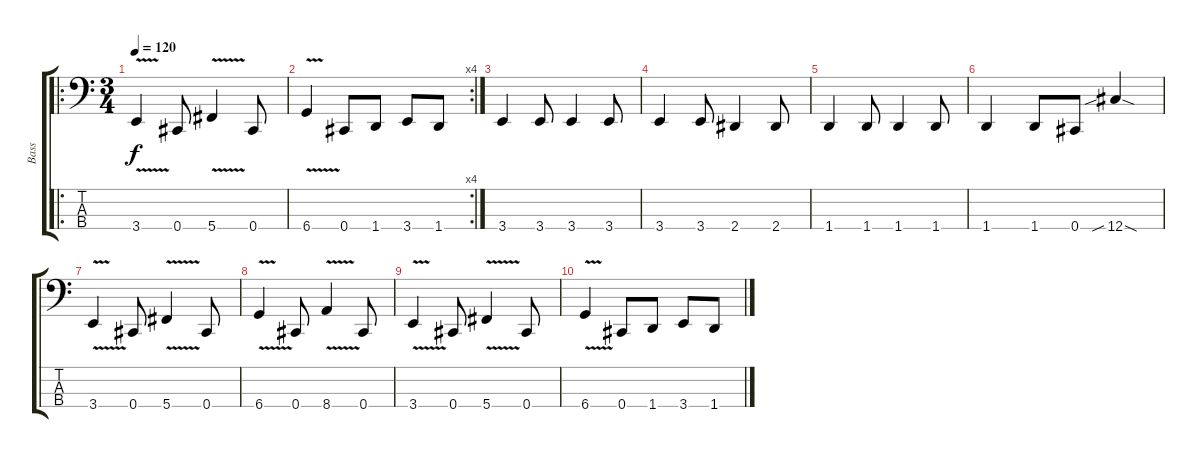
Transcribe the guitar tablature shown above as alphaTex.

\track ("Bass" "Bass") {instrument electricbasspick}
\staff {score tabs}
\tuning (E2 B1 Gb1 Db1) {hide}
\ro
\ts (3 4)
\tempo 120
\clef f4
\ks c
3.4{v}.4{dy f} 0.4.8 5.4{v}.4 0.4.8 |
\rc 4
6.4{v}.4 0.4.8 1.4.8 3.4.8 1.4.8 |
3.4.4 3.4.8 3.4.4 3.4.8 |
3.4.4 3.4.8 2.4.4 2.4.8 |
1.4.4 1.4.8 1.4.4 1.4.8 |
1.4.4 1.4.8 0.4.8 12.4{sib sod}.4 |
3.4{v}.4 0.4.8 5.4{v}.4 0.4.8 |
6.4{v}.4 0.4.8 8.4{v}.4 0.4.8 |
3.4{v}.4 0.4.8 5.4{v}.4 0.4.8 |
6.4{v}.4 0.4.8 1.4.8 3.4.8 1.4.8
